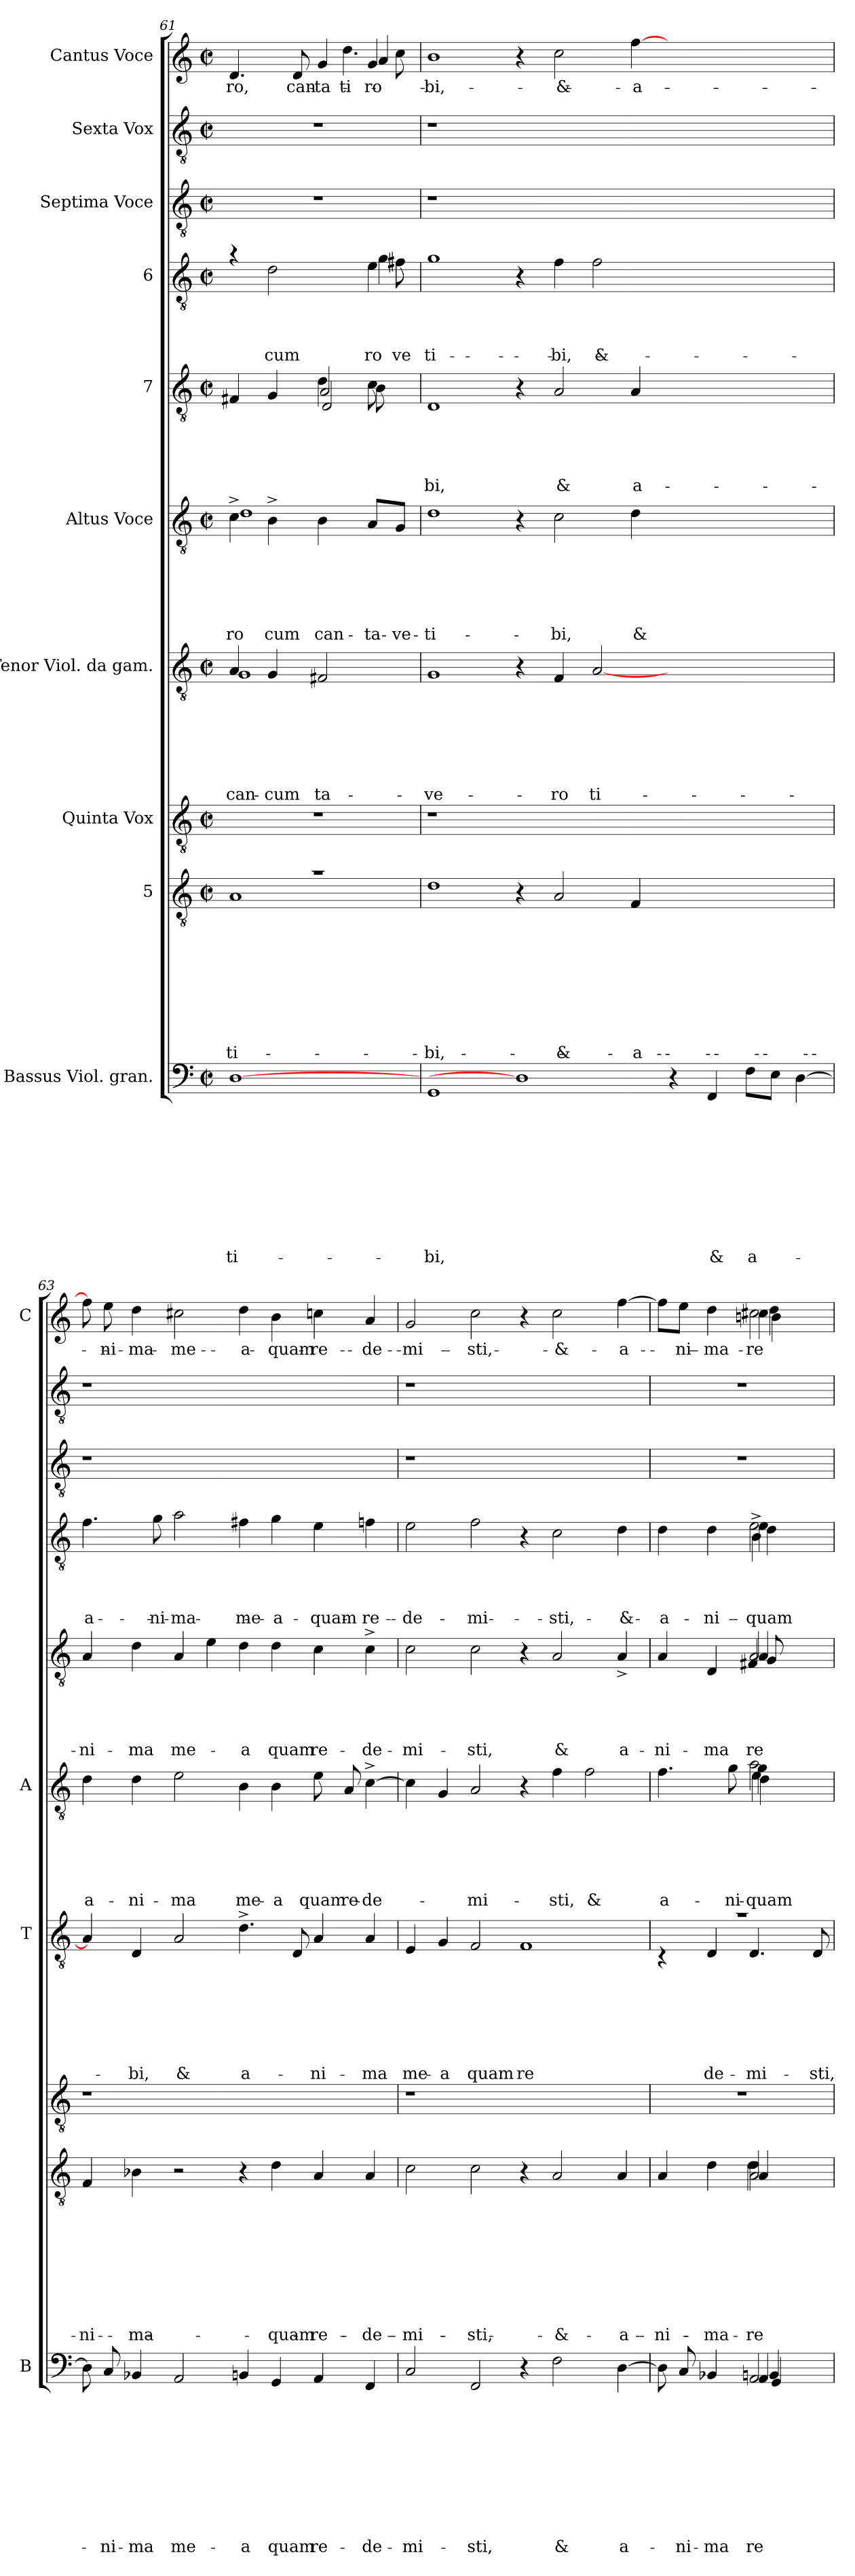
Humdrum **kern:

**kern	**text	**text	**text	**text	**text	**text	**text	**text	**text	**text	**kern	**text	**text	**text	**text	**text	**text	**text	**text	**text	**kern	**kern	**text	**text	**text	**text	**text	**text	**text	**kern	**text	**text	**text	**text	**text	**text	**kern	**text	**text	**text	**text	**text	**kern	**text	**text	**text	**text	**kern	**kern	**kern	**text
*part10	*part10	*part10	*part10	*part10	*part10	*part10	*part10	*part10	*part10	*part10	*part9	*part9	*part9	*part9	*part9	*part9	*part9	*part9	*part9	*part9	*part8	*part7	*part7	*part7	*part7	*part7	*part7	*part7	*part7	*part6	*part6	*part6	*part6	*part6	*part6	*part6	*part5	*part5	*part5	*part5	*part5	*part5	*part4	*part4	*part4	*part4	*part4	*part3	*part2	*part1	*part1
*staff10	*staff10	*staff10	*staff10	*staff10	*staff10	*staff10	*staff10	*staff10	*staff10	*staff10	*staff9	*staff9	*staff9	*staff9	*staff9	*staff9	*staff9	*staff9	*staff9	*staff9	*staff8	*staff7	*staff7	*staff7	*staff7	*staff7	*staff7	*staff7	*staff7	*staff6	*staff6	*staff6	*staff6	*staff6	*staff6	*staff6	*staff5	*staff5	*staff5	*staff5	*staff5	*staff5	*staff4	*staff4	*staff4	*staff4	*staff4	*staff3	*staff2	*staff1	*staff1
*I"Bassus Viol. gran.	*	*	*	*	*	*	*	*	*	*	*I"5	*	*	*	*	*	*	*	*	*	*I"Quinta Vox	*I"Tenor Viol. da gam.	*	*	*	*	*	*	*	*I"Altus Voce	*	*	*	*	*	*	*I"7	*	*	*	*	*	*I"6	*	*	*	*	*I"Septima Voce	*I"Sexta Vox	*I"Cantus Voce	*
*I'B	*	*	*	*	*	*	*	*	*	*	*	*	*	*	*	*	*	*	*	*	*	*I'T	*	*	*	*	*	*	*	*I'A	*	*	*	*	*	*	*	*	*	*	*	*	*	*	*	*	*	*	*	*I'C	*
!!LO:LB:g=z
*clefF4	*	*	*	*	*	*	*	*	*	*	*clefGv2	*	*	*	*	*	*	*	*	*	*clefGv2	*clefGv2	*	*	*	*	*	*	*	*clefGv2	*	*	*	*	*	*	*clefGv2	*	*	*	*	*	*clefGv2	*	*	*	*	*clefGv2	*clefGv2	*clefG2	*
*k[]	*	*	*	*	*	*	*	*	*	*	*k[]	*	*	*	*	*	*	*	*	*	*k[]	*k[]	*	*	*	*	*	*	*	*k[]	*	*	*	*	*	*	*k[]	*	*	*	*	*	*k[]	*	*	*	*	*k[]	*k[]	*k[]	*
*C:	*	*	*	*	*	*	*	*	*	*	*C:	*	*	*	*	*	*	*	*	*	*C:	*C:	*	*	*	*	*	*	*	*C:	*	*	*	*	*	*	*C:	*	*	*	*	*	*C:	*	*	*	*	*C:	*C:	*C:	*
*M2/2	*	*	*	*	*	*	*	*	*	*	*M2/2	*	*	*	*	*	*	*	*	*	*M2/2	*M2/2	*	*	*	*	*	*	*	*M2/2	*	*	*	*	*	*	*M2/2	*	*	*	*	*	*M2/2	*	*	*	*	*M2/2	*M2/2	*M2/2	*
*met(c|)	*	*	*	*	*	*	*	*	*	*	*met(c|)	*	*	*	*	*	*	*	*	*	*met(c|)	*met(c|)	*	*	*	*	*	*	*	*met(c|)	*	*	*	*	*	*	*met(c|)	*	*	*	*	*	*met(c|)	*	*	*	*	*met(c|)	*met(c|)	*met(c|)	*
=61	=61	=61	=61	=61	=61	=61	=61	=61	=61	=61	=61	=61	=61	=61	=61	=61	=61	=61	=61	=61	=61	=61	=61	=61	=61	=61	=61	=61	=61	=61	=61	=61	=61	=61	=61	=61	=61	=61	=61	=61	=61	=61	=61	=61	=61	=61	=61	=61	=61	=61	=61
!	!	!	!	!	!	!	!	!	!	!LO:LY:b:rj	!	!	!	!	!	!	!	!	!	!LO:LY:b	!	!	!	!	!	!	!	!	!LO:LY:b	!	!	!	!	!	!	!	!	!	!	!	!	!	!	!	!	!	!	!	!	!	!
*	*	*	*	*	*	*	*	*	*	*	*^	*	*	*	*	*	*	*	*	*	*	*^	*	*	*	*	*	*	*	*	*	*	*	*	*	*	*	*	*	*	*	*	*	*	*	*	*	*	*	*	*
!	!	!	!	!	!	!	!	!	!	!	!	!	!	!	!	!	!	!	!	!	!	!	!	!	!	!	!	!	!	!	!LO:LY:b	!	!	!	!	!	!	!LO:LY:b	!	!	!	!	!	!	!	!	!	!	!	!	!	!	!LO:LY:b
*	*	*	*	*	*	*	*	*	*	*	*	*	*	*	*	*	*	*	*	*	*	*	*	*	*	*	*	*	*	*	*	*^	*	*	*	*	*	*	*^	*	*	*	*	*	*^	*	*	*	*	*	*	*^	*
*	*	*	*	*	*	*	*	*	*	*	*	*	*	*	*	*	*	*	*	*	*	*	*	*	*	*	*	*	*	*	*	*	*	*	*	*	*	*	*	*	*^	*	*	*	*	*	*	*^	*	*	*	*	*	*	*	*^	*
*	*	*	*	*	*	*	*	*	*	*	*	*	*	*	*	*	*	*	*	*	*	*	*	*	*	*	*	*	*	*	*	*	*	*	*	*	*	*	*	*	*	*^	*	*	*	*	*	*	*	*^	*	*	*	*	*	*	*	*	*^	*
[1D	.	.	.	.	.	.	.	.	.	ti-	1ra	1A	.	.	.	.	.	.	.	.	ti-	1r	4A/	1G	.	.	.	.	.	.	-can-	4c^<\	1d	.	.	.	.	.	-ro	4F#X/	2.ryy	2ryy	2ryy	.	.	.	.	.	4ra	2..ryy	2..ryy	2.ryy	.	.	.	.	1r	1r	4.d/	2.ryy	2ryy	2..ryy	-ro,
!	!	!	!	!	!	!	!	!	!	!	!	!	!	!	!	!	!	!	!	!	!	!	!	!	!	!	!	!	!	!	!LO:LY:b:rj	!	!	!	!	!	!	!	!LO:LY:b	!	!	!	!	!	!	!	!	!	!	!	!	!	!	!	!	!LO:LY:b	!	!	!	!	!	!	!
.	.	.	.	.	.	.	.	.	.	.	.	.	.	.	.	.	.	.	.	.	.	.	4G/	.	.	.	.	.	.	.	cum	4B^<\	.	.	.	.	.	.	cum	4G/	.	.	.	.	.	.	.	.	2d\	.	.	.	.	.	.	cum	.	.	.	.	.	.	.
!	!	!	!	!	!	!	!	!	!	!	!	!	!	!	!	!	!	!	!	!	!	!	!	!	!	!	!	!	!	!	!	!	!	!	!	!	!	!	!	!	!	!	!	!	!	!	!	!	!	!	!	!	!	!	!	!	!	!	!	!	!	!	!LO:LY:b
.	.	.	.	.	.	.	.	.	.	.	.	.	.	.	.	.	.	.	.	.	.	.	.	.	.	.	.	.	.	.	.	.	.	.	.	.	.	.	.	.	.	.	.	.	.	.	.	.	.	.	.	.	.	.	.	.	.	.	8d/	.	.	.	can-
!	!	!	!	!	!	!	!	!	!	!	!	!	!	!	!	!	!	!	!	!	!	!	!	!	!	!	!	!	!	!	!LO:LY:b	!	!	!	!	!	!	!	!LO:LY:b	!	!	!	!	!	!	!	!	!	!	!	!	!	!	!	!	!	!	!	!	!	!	!	!LO:LY:b
.	.	.	.	.	.	.	.	.	.	.	.	.	.	.	.	.	.	.	.	.	.	.	2F#X/	.	.	.	.	.	.	.	ta-	4B\	.	.	.	.	.	.	can-	4d\	.	2A/	2D/	.	.	.	.	.	.	.	.	.	.	.	.	.	.	.	4g/	.	8ryy	.	-ta-
!	!	!	!	!	!	!	!	!	!	!	!	!	!	!	!	!	!	!	!	!	!	!	!	!	!	!	!	!	!	!	!	!	!	!	!	!	!	!	!	!	!	!	!	!	!	!	!	!	!	!	!	!	!	!	!	!	!	!	!	!	!	!	!LO:LY:b
.	.	.	.	.	.	.	.	.	.	.	.	.	.	.	.	.	.	.	.	.	.	.	.	.	.	.	.	.	.	.	.	.	.	.	.	.	.	.	.	.	.	.	.	.	.	.	.	.	.	.	.	.	.	.	.	.	.	.	.	.	4.dd\	.	ti-
!	!	!	!	!	!	!	!	!	!	!	!	!	!	!	!	!	!	!	!	!	!	!	!	!	!	!	!	!	!	!	!	!	!	!	!	!	!	!	!LO:LY:b	!	!	!	!	!	!	!	!	!	!	!	!	!	!	!	!	!LO:LY:b	!	!	!	!	!	!	!
!	!	!	!	!	!	!	!	!	!	!	!	!	!	!	!	!	!	!	!	!	!	!	!	!	!	!	!	!	!	!	!	!	!	!	!	!	!	!	!	!	!	!	!	!	!	!	!	!	!	!	!	!	!	!	!	!LO:LY:b:rj	!	!	!	!	!	!	!LO:LY:b:rj
!	!	!	!	!	!	!	!	!	!	!	!	!	!	!	!	!	!	!	!	!	!	!	!	!	!	!	!	!	!	!	!	!	!	!	!	!	!	!	!	!	!	!	!	!	!	!	!	!	!	!	!	!	!	!	!	!	!	!	!	!	!	!	!LO:LY:b
.	.	.	.	.	.	.	.	.	.	.	.	.	.	.	.	.	.	.	.	.	.	.	.	.	.	.	.	.	.	.	.	8A/L	.	.	.	.	.	.	-ta-	8c\	8B\	.	.	.	.	.	.	.	4e\	.	.	4g\	.	.	.	-ro	.	.	4g/	4a/	.	.	-ro
!	!	!	!	!	!	!	!	!	!	!	!	!	!	!	!	!	!	!	!	!	!	!	!	!	!	!	!	!	!	!	!	!	!	!	!	!	!	!	!LO:LY:b:rj	!	!	!	!	!	!	!	!	!	!	!	!	!	!	!	!	!LO:LY:b	!	!	!	!	!	!	!
!	!	!	!	!	!	!	!	!	!	!	!	!	!	!	!	!	!	!	!	!	!	!	!	!	!	!	!	!	!	!	!	!	!	!	!	!	!	!	!	!	!	!	!	!	!	!	!	!	!	!	!	!	!	!	!	!LO:LY:b	!	!	!	!	!	!	!
.	.	.	.	.	.	.	.	.	.	.	.	.	.	.	.	.	.	.	.	.	.	.	.	.	.	.	.	.	.	.	.	8G/J	.	.	.	.	.	.	-ve-	8ryy	8ryy	.	.	.	.	.	.	.	.	8f#X\	8f#\	.	.	.	.	-ve-	.	.	.	.	.	8cc\	.
*	*	*	*	*	*	*	*	*	*	*	*	*	*	*	*	*	*	*	*	*	*	*	*v	*v	*	*	*	*	*	*	*	*	*	*	*	*	*	*	*	*	*v	*v	*v	*	*	*	*	*	*	*	*v	*v	*	*	*	*	*	*	*	*	*	*	*
*	*	*	*	*	*	*	*	*	*	*	*v	*v	*	*	*	*	*	*	*	*	*	*	*	*	*	*	*	*	*	*	*v	*v	*	*	*	*	*	*	*	*	*	*	*	*	*	*	*	*	*	*	*	*	*	*	*	*	*	*	*
=62	=62	=62	=62	=62	=62	=62	=62	=62	=62	=62	=62	=62	=62	=62	=62	=62	=62	=62	=62	=62	=62	=62	=62	=62	=62	=62	=62	=62	=62	=62	=62	=62	=62	=62	=62	=62	=62	=62	=62	=62	=62	=62	=62	=62	=62	=62	=62	=62	=62	=62	=62	=62	=62	=62	=62	=62	=62
!	!	!	!	!	!	!	!	!	!	!LO:LY:b	!	!	!	!	!	!	!	!	!	!LO:LY:b	!	!	!	!	!	!	!	!	!LO:LY:b	!	!	!	!	!	!	!LO:LY:b	!	!	!	!	!	!	!LO:LY:b	!	!	!	!	!	!	!LO:LY:b	!	!	!	!	!	!	!LO:LY:b
*	*	*	*	*	*	*	*	*	*	*	*	*	*	*	*	*	*	*	*	*	*	*	*	*	*	*	*	*	*	*	*	*	*	*	*	*	*v	*v	*	*	*	*	*	*	*	*	*	*	*	*	*	*	*v	*v	*v	*v	*
*	*	*	*	*	*	*	*	*	*	*	*	*	*	*	*	*	*	*	*	*	*	*	*	*	*	*	*	*	*	*	*	*	*	*	*	*	*	*	*	*	*	*	*v	*v	*v	*	*	*	*	*	*	*	*
1GG	.	.	.	.	.	.	.	.	.	-bi,	1d	.	.	.	.	.	.	.	.	-bi,	1r	1G	.	.	.	.	.	.	-ve-	1d	.	.	.	.	.	ti-	1D	.	.	.	.	-bi,	1g	.	.	.	ti-	1r	1r	1b	-bi,
1D]	.	.	.	.	.	.	.	.	.	.	4r	.	.	.	.	.	.	.	.	.	0ryy	4r	.	.	.	.	.	.	.	4r	.	.	.	.	.	.	4r	.	.	.	.	.	4r	.	.	.	.	0ryy	0ryy	4r	.
!	!	!	!	!	!	!	!	!	!	!	!	!	!	!	!	!	!	!	!	!LO:LY:b	!	!	!	!	!	!	!	!	!LO:LY:b	!	!	!	!	!	!	!LO:LY:b	!	!	!	!	!	!LO:LY:b	!	!	!	!	!LO:LY:b	!	!	!	!LO:LY:b
.	.	.	.	.	.	.	.	.	.	.	2A/	.	.	.	.	.	.	.	.	&	.	4F/	.	.	.	.	.	.	-ro	2c\	.	.	.	.	.	-bi,	2A/	.	.	.	.	&	4f\	.	.	.	-bi,	.	.	2cc\	&
!	!	!	!	!	!	!	!	!	!	!	!	!	!	!	!	!	!	!	!	!	!	!	!	!	!	!	!	!	!LO:LY:b	!	!	!	!	!	!	!	!	!	!	!	!	!	!	!	!	!	!LO:LY:b	!	!	!	!
.	.	.	.	.	.	.	.	.	.	.	.	.	.	.	.	.	.	.	.	.	.	[<2A/	.	.	.	.	.	.	ti-	.	.	.	.	.	.	.	.	.	.	.	.	.	2f\	.	.	.	&	.	.	.	.
!	!	!	!	!	!	!	!	!	!	!	!	!	!	!	!	!	!	!	!	!LO:LY:b	!	!	!	!	!	!	!	!	!	!	!	!	!	!	!	!LO:LY:b	!	!	!	!	!	!LO:LY:b	!	!	!	!	!	!	!	!	!LO:LY:b
.	.	.	.	.	.	.	.	.	.	.	4F/	.	.	.	.	.	.	.	.	a-	.	.	.	.	.	.	.	.	.	4d\	.	.	.	.	.	&	4A/	.	.	.	.	a-	.	.	.	.	.	.	.	[>4ff\	a-
4r	.	.	.	.	.	.	.	.	.	.	1ryy	.	.	.	.	.	.	.	.	.	.	1ryy	.	.	.	.	.	.	.	1ryy	.	.	.	.	.	.	1ryy	.	.	.	.	.	1ryy	.	.	.	.	.	.	1ryy	.
!	!	!	!	!	!	!	!	!	!	!LO:LY:b	!	!	!	!	!	!	!	!	!	!	!	!	!	!	!	!	!	!	!	!	!	!	!	!	!	!	!	!	!	!	!	!	!	!	!	!	!	!	!	!	!
4FF/	.	.	.	.	.	.	.	.	.	&	.	.	.	.	.	.	.	.	.	.	.	.	.	.	.	.	.	.	.	.	.	.	.	.	.	.	.	.	.	.	.	.	.	.	.	.	.	.	.	.	.
!	!	!	!	!	!	!	!	!	!	!LO:LY:b	!	!	!	!	!	!	!	!	!	!	!	!	!	!	!	!	!	!	!	!	!	!	!	!	!	!	!	!	!	!	!	!	!	!	!	!	!	!	!	!	!
8F\L	.	.	.	.	.	.	.	.	.	a-	.	.	.	.	.	.	.	.	.	.	.	.	.	.	.	.	.	.	.	.	.	.	.	.	.	.	.	.	.	.	.	.	.	.	.	.	.	.	.	.	.
8E\J	.	.	.	.	.	.	.	.	.	.	.	.	.	.	.	.	.	.	.	.	.	.	.	.	.	.	.	.	.	.	.	.	.	.	.	.	.	.	.	.	.	.	.	.	.	.	.	.	.	.	.
[>4D\	.	.	.	.	.	.	.	.	.	.	.	.	.	.	.	.	.	.	.	.	.	.	.	.	.	.	.	.	.	.	.	.	.	.	.	.	.	.	.	.	.	.	.	.	.	.	.	.	.	.	.
=63	=63	=63	=63	=63	=63	=63	=63	=63	=63	=63	=63	=63	=63	=63	=63	=63	=63	=63	=63	=63	=63	=63	=63	=63	=63	=63	=63	=63	=63	=63	=63	=63	=63	=63	=63	=63	=63	=63	=63	=63	=63	=63	=63	=63	=63	=63	=63	=63	=63	=63	=63
!	!	!	!	!	!	!	!	!	!	!	!	!	!	!	!	!	!	!	!	!LO:LY:b	!	!	!	!	!	!	!	!	!	!	!	!	!	!	!	!LO:LY:b	!	!	!	!	!	!LO:LY:b	!	!	!	!	!LO:LY:b	!	!	!	!
8D\]	.	.	.	.	.	.	.	.	.	.	4F/	.	.	.	.	.	.	.	.	-ni-	1r	4A/]	.	.	.	.	.	.	.	4d\	.	.	.	.	.	a-	4A/	.	.	.	.	-ni-	4.f\	.	.	.	a-	1r	1r	8ff\]	.
!	!	!	!	!	!	!	!	!	!	!LO:LY:b	!	!	!	!	!	!	!	!	!	!	!	!	!	!	!	!	!	!	!	!	!	!	!	!	!	!	!	!	!	!	!	!	!	!	!	!	!	!	!	!	!LO:LY:b
8C/	.	.	.	.	.	.	.	.	.	-ni-	.	.	.	.	.	.	.	.	.	.	.	.	.	.	.	.	.	.	.	.	.	.	.	.	.	.	.	.	.	.	.	.	.	.	.	.	.	.	.	8ee\	-ni-
!	!	!	!	!	!	!	!	!	!	!LO:LY:b	!	!	!	!	!	!	!	!	!	!LO:LY:b	!	!	!	!	!	!	!	!	!LO:LY:b	!	!	!	!	!	!	!LO:LY:b	!	!	!	!	!	!LO:LY:b	!	!	!	!	!	!	!	!	!LO:LY:b
4BB-X/	.	.	.	.	.	.	.	.	.	-ma	4B-X\	.	.	.	.	.	.	.	.	-ma	.	4D/	.	.	.	.	.	.	-bi,	4d\	.	.	.	.	.	-ni-	4d\	.	.	.	.	-ma	.	.	.	.	.	.	.	4dd\	-ma
!	!	!	!	!	!	!	!	!	!	!	!	!	!	!	!	!	!	!	!	!	!	!	!	!	!	!	!	!	!	!	!	!	!	!	!	!	!	!	!	!	!	!	!	!	!	!	!LO:LY:b	!	!	!	!
.	.	.	.	.	.	.	.	.	.	.	.	.	.	.	.	.	.	.	.	.	.	.	.	.	.	.	.	.	.	.	.	.	.	.	.	.	.	.	.	.	.	.	8g\	.	.	.	-ni-	.	.	.	.
!	!	!	!	!	!	!	!	!	!	!LO:LY:b	!	!	!	!	!	!	!	!	!	!	!	!	!	!	!	!	!	!	!LO:LY:b	!	!	!	!	!	!	!LO:LY:b	!	!	!	!	!	!LO:LY:b	!	!	!	!	!LO:LY:b	!	!	!	!LO:LY:b
2AA/	.	.	.	.	.	.	.	.	.	me-	2r	.	.	.	.	.	.	.	.	.	.	2A/	.	.	.	.	.	.	&	2e\	.	.	.	.	.	-ma	4A/	.	.	.	.	me-	2a\	.	.	.	-ma	.	.	2cc#X\	me-
.	.	.	.	.	.	.	.	.	.	.	.	.	.	.	.	.	.	.	.	.	.	.	.	.	.	.	.	.	.	.	.	.	.	.	.	.	4e\	.	.	.	.	.	.	.	.	.	.	.	.	.	.
!	!	!	!	!	!	!	!	!	!	!LO:LY:b	!	!	!	!	!	!	!	!	!	!	!	!	!	!	!	!	!	!	!LO:LY:b	!	!	!	!	!	!	!LO:LY:b	!	!	!	!	!	!LO:LY:b	!	!	!	!	!LO:LY:b	!	!	!	!LO:LY:b
4BBn/	.	.	.	.	.	.	.	.	.	-a	4r	.	.	.	.	.	.	.	.	.	1ryy	4.d^>\	.	.	.	.	.	.	a-	4B\	.	.	.	.	.	me-	4d\	.	.	.	.	-a	4f#X\	.	.	.	me-	1ryy	1ryy	4dd\	-a
!	!	!	!	!	!	!	!	!	!	!LO:LY:b	!	!	!	!	!	!	!	!	!	!LO:LY:b	!	!	!	!	!	!	!	!	!	!	!	!	!	!	!	!LO:LY:b	!	!	!	!	!	!LO:LY:b	!	!	!	!	!LO:LY:b	!	!	!	!LO:LY:b
4GG/	.	.	.	.	.	.	.	.	.	quam	4d\	.	.	.	.	.	.	.	.	quam	.	.	.	.	.	.	.	.	.	4B\	.	.	.	.	.	-a	4d\	.	.	.	.	quam	4g\	.	.	.	-a	.	.	4b\	quam
.	.	.	.	.	.	.	.	.	.	.	.	.	.	.	.	.	.	.	.	.	.	8D/	.	.	.	.	.	.	.	.	.	.	.	.	.	.	.	.	.	.	.	.	.	.	.	.	.	.	.	.	.
!	!	!	!	!	!	!	!	!	!	!LO:LY:b	!	!	!	!	!	!	!	!	!	!LO:LY:b	!	!	!	!	!	!	!	!	!LO:LY:b	!	!	!	!	!	!	!LO:LY:b	!	!	!	!	!	!LO:LY:b	!	!	!	!	!LO:LY:b	!	!	!	!LO:LY:b
4AA/	.	.	.	.	.	.	.	.	.	re-	4A/	.	.	.	.	.	.	.	.	re-	.	4A/	.	.	.	.	.	.	-ni-	8e\	.	.	.	.	.	quam	4c\	.	.	.	.	re-	4e\	.	.	.	quam	.	.	4ccn\	re-
!	!	!	!	!	!	!	!	!	!	!	!	!	!	!	!	!	!	!	!	!	!	!	!	!	!	!	!	!	!	!	!	!	!	!	!	!LO:LY:b	!	!	!	!	!	!	!	!	!	!	!	!	!	!	!
.	.	.	.	.	.	.	.	.	.	.	.	.	.	.	.	.	.	.	.	.	.	.	.	.	.	.	.	.	.	8A/	.	.	.	.	.	re-	.	.	.	.	.	.	.	.	.	.	.	.	.	.	.
!	!	!	!	!	!	!	!	!	!	!LO:LY:b	!	!	!	!	!	!	!	!	!	!LO:LY:b	!	!	!	!	!	!	!	!	!LO:LY:b	!	!	!	!	!	!	!LO:LY:b:rj	!	!	!	!	!	!LO:LY:b	!	!	!	!	!LO:LY:b	!	!	!	!LO:LY:b
4FF/	.	.	.	.	.	.	.	.	.	-de-	4A/	.	.	.	.	.	.	.	.	-de-	.	4A/	.	.	.	.	.	.	-ma	[>4c^>\	.	.	.	.	.	-de-	4c^>\	.	.	.	.	-de-	4fn\	.	.	.	re-	.	.	4a/	-de-
=64	=64	=64	=64	=64	=64	=64	=64	=64	=64	=64	=64	=64	=64	=64	=64	=64	=64	=64	=64	=64	=64	=64	=64	=64	=64	=64	=64	=64	=64	=64	=64	=64	=64	=64	=64	=64	=64	=64	=64	=64	=64	=64	=64	=64	=64	=64	=64	=64	=64	=64	=64
!	!	!	!	!	!	!	!	!	!	!LO:LY:b	!	!	!	!	!	!	!	!	!	!LO:LY:b	!	!	!	!	!	!	!	!	!LO:LY:b	!	!	!	!	!	!	!	!	!	!	!	!	!LO:LY:b	!	!	!	!	!LO:LY:b	!	!	!	!LO:LY:b
2C/	.	.	.	.	.	.	.	.	.	-mi-	2c\	.	.	.	.	.	.	.	.	-mi-	1r	4E/	.	.	.	.	.	.	me-	4c\]	.	.	.	.	.	.	2c\	.	.	.	.	-mi-	2e\	.	.	.	-de-	1r	1r	2g/	-mi-
!	!	!	!	!	!	!	!	!	!	!	!	!	!	!	!	!	!	!	!	!	!	!	!	!	!	!	!	!	!LO:LY:b	!	!	!	!	!	!	!	!	!	!	!	!	!	!	!	!	!	!	!	!	!	!
.	.	.	.	.	.	.	.	.	.	.	.	.	.	.	.	.	.	.	.	.	.	4G/	.	.	.	.	.	.	-a	4G/	.	.	.	.	.	.	.	.	.	.	.	.	.	.	.	.	.	.	.	.	.
!	!	!	!	!	!	!	!	!	!	!LO:LY:b	!	!	!	!	!	!	!	!	!	!LO:LY:b	!	!	!	!	!	!	!	!	!LO:LY:b:rj	!	!	!	!	!	!	!LO:LY:b	!	!	!	!	!	!LO:LY:b	!	!	!	!	!LO:LY:b	!	!	!	!LO:LY:b
2FF/	.	.	.	.	.	.	.	.	.	-sti,	2c\	.	.	.	.	.	.	.	.	-sti,	.	2F/	.	.	.	.	.	.	quam	2A/	.	.	.	.	.	-mi-	2c\	.	.	.	.	-sti,	2f\	.	.	.	-mi-	.	.	2cc\	-sti,
!	!	!	!	!	!	!	!	!	!	!	!	!	!	!	!	!	!	!	!	!	!	!	!	!	!	!	!	!	!LO:LY:b	!	!	!	!	!	!	!	!	!	!	!	!	!	!	!	!	!	!	!	!	!	!
4r	.	.	.	.	.	.	.	.	.	.	4r	.	.	.	.	.	.	.	.	.	1ryy	1F	.	.	.	.	.	.	re-	4r	.	.	.	.	.	.	4r	.	.	.	.	.	4r	.	.	.	.	1ryy	1ryy	4r	.
!	!	!	!	!	!	!	!	!	!	!LO:LY:b	!	!	!	!	!	!	!	!	!	!LO:LY:b	!	!	!	!	!	!	!	!	!	!	!	!	!	!	!	!LO:LY:b	!	!	!	!	!	!LO:LY:b	!	!	!	!	!LO:LY:b	!	!	!	!LO:LY:b
2F\	.	.	.	.	.	.	.	.	.	&	2A/	.	.	.	.	.	.	.	.	&	.	.	.	.	.	.	.	.	.	4f\	.	.	.	.	.	-sti,	2A/	.	.	.	.	&	2c\	.	.	.	-sti,	.	.	2cc\	&
!	!	!	!	!	!	!	!	!	!	!	!	!	!	!	!	!	!	!	!	!	!	!	!	!	!	!	!	!	!	!	!	!	!	!	!	!LO:LY:b	!	!	!	!	!	!	!	!	!	!	!	!	!	!	!
.	.	.	.	.	.	.	.	.	.	.	.	.	.	.	.	.	.	.	.	.	.	.	.	.	.	.	.	.	.	2f\	.	.	.	.	.	&	.	.	.	.	.	.	.	.	.	.	.	.	.	.	.
!	!	!	!	!	!	!	!	!	!	!LO:LY:b	!	!	!	!	!	!	!	!	!	!LO:LY:b	!	!	!	!	!	!	!	!	!	!	!	!	!	!	!	!	!	!	!	!	!	!LO:LY:b	!	!	!	!	!LO:LY:b	!	!	!	!LO:LY:b
[>4D\	.	.	.	.	.	.	.	.	.	a-	4A/	.	.	.	.	.	.	.	.	a-	.	.	.	.	.	.	.	.	.	.	.	.	.	.	.	.	4A^</	.	.	.	.	a-	4d\	.	.	.	&	.	.	[>4ff\	a-
!!LO:PB:g=z
=65	=65	=65	=65	=65	=65	=65	=65	=65	=65	=65	=65	=65	=65	=65	=65	=65	=65	=65	=65	=65	=65	=65	=65	=65	=65	=65	=65	=65	=65	=65	=65	=65	=65	=65	=65	=65	=65	=65	=65	=65	=65	=65	=65	=65	=65	=65	=65	=65	=65	=65	=65
*^	*	*	*	*	*	*	*	*	*	*	*	*	*	*	*	*	*	*	*	*	*	*	*	*	*	*	*	*	*	*	*	*	*	*	*	*	*	*	*	*	*	*	*	*	*	*	*	*	*	*	*
*	*^	*	*	*	*	*	*	*	*	*	*	*	*	*	*	*	*	*	*	*	*	*	*	*	*	*	*	*	*	*	*	*	*	*	*	*	*	*	*	*	*	*	*	*	*	*	*	*	*	*	*	*
*	*	*^	*	*	*	*	*	*	*	*	*	*	*	*	*	*	*	*	*	*	*	*	*	*	*	*	*	*	*	*	*	*	*	*	*	*	*	*	*	*	*	*	*	*	*	*	*	*	*	*	*	*	*
!	!	!	!	!	!	!	!	!	!	!	!	!	!	!	!	!	!	!	!	!	!	!	!LO:LY:b	!	!	!	!	!	!	!	!	!	!	!	!	!	!	!	!LO:LY:b	!	!	!	!	!	!LO:LY:b	!	!	!	!	!LO:LY:b	!	!	!	!
*	*	*	*	*	*	*	*	*	*	*	*	*	*	*^	*	*	*	*	*	*	*	*	*	*	*^	*	*	*	*	*	*	*	*^	*	*	*	*	*	*	*^	*	*	*	*	*	*^	*	*	*	*	*	*	*^	*
*	*	*	*	*	*	*	*	*	*	*	*	*	*	*	*^	*	*	*	*	*	*	*	*	*	*	*	*	*	*	*	*	*	*	*	*	*^	*	*	*	*	*	*	*	*^	*	*	*	*	*	*	*^	*	*	*	*	*	*	*	*^	*
*	*	*	*	*	*	*	*	*	*	*	*	*	*	*	*	*^	*	*	*	*	*	*	*	*	*	*	*	*	*	*	*	*	*	*	*	*	*	*^	*	*	*	*	*	*	*	*	*^	*	*	*	*	*	*	*	*^	*	*	*	*	*	*	*	*	*^	*
8D\]	2ryy	2ryy	2ryy	.	.	.	.	.	.	.	.	.	.	4A/	2ryy	2ryy	2ryy	.	.	.	.	.	.	.	.	-ni-	1r	1ra	4rC	.	.	.	.	.	.	.	4.f\	2ryy	2ryy	2ryy	.	.	.	.	.	a-	4A/	2ryy	2ryy	2ryy	.	.	.	.	-ni-	4d\	2ryy	2ryy	2ryy	.	.	.	a-	1r	1r	8ff\L]	2ryy	2ryy	2ryy	.
!	!	!	!	!	!	!	!	!	!	!	!	!	!LO:LY:b	!	!	!	!	!	!	!	!	!	!	!	!	!	!	!	!	!	!	!	!	!	!	!	!	!	!	!	!	!	!	!	!	!	!	!	!	!	!	!	!	!	!	!	!	!	!	!	!	!	!	!	!	!	!	!	!	!LO:LY:b
8C/	.	.	.	.	.	.	.	.	.	.	.	.	-ni-	.	.	.	.	.	.	.	.	.	.	.	.	.	.	.	.	.	.	.	.	.	.	.	.	.	.	.	.	.	.	.	.	.	.	.	.	.	.	.	.	.	.	.	.	.	.	.	.	.	.	.	.	8ee\J	.	.	.	-ni-
!	!	!	!	!	!	!	!	!	!	!	!	!	!LO:LY:b	!	!	!	!	!	!	!	!	!	!	!	!	!LO:LY:b	!	!	!	!	!	!	!	!	!	!LO:LY:b	!	!	!	!	!	!	!	!	!	!	!	!	!	!	!	!	!	!	!LO:LY:b	!	!	!	!	!	!	!	!LO:LY:b	!	!	!	!	!	!	!LO:LY:b
4BB-X/	.	.	.	.	.	.	.	.	.	.	.	.	-ma	4d\	.	.	.	.	.	.	.	.	.	.	.	-ma	.	.	4D/	.	.	.	.	.	.	-de-	.	.	.	.	.	.	.	.	.	.	4D/	.	.	.	.	.	.	.	-ma	4d\	.	.	.	.	.	.	-ni-	.	.	4dd\	.	.	.	-ma
!	!	!	!	!	!	!	!	!	!	!	!	!	!	!	!	!	!	!	!	!	!	!	!	!	!	!	!	!	!	!	!	!	!	!	!	!	!	!	!	!	!	!	!	!	!	!LO:LY:b	!	!	!	!	!	!	!	!	!	!	!	!	!	!	!	!	!	!	!	!	!	!	!	!
.	.	.	.	.	.	.	.	.	.	.	.	.	.	.	.	.	.	.	.	.	.	.	.	.	.	.	.	.	.	.	.	.	.	.	.	.	8g\	.	.	.	.	.	.	.	.	-ni-	.	.	.	.	.	.	.	.	.	.	.	.	.	.	.	.	.	.	.	.	.	.	.	.
!	!	!	!	!	!	!	!	!	!	!	!	!	!LO:LY:b	!	!	!	!	!	!	!	!	!	!	!	!	!	!	!	!	!	!	!	!	!	!	!	!	!	!	!	!	!	!	!	!	!	!	!	!	!	!	!	!	!	!	!	!	!	!	!	!	!	!	!	!	!	!	!	!	!
!	!	!	!	!	!	!	!	!	!	!	!	!	!LO:LY:b	!	!	!	!	!	!	!	!	!	!	!	!	!	!	!	!	!	!	!	!	!	!	!	!	!	!	!	!	!	!	!	!	!	!	!	!	!	!	!	!	!	!	!	!	!	!	!	!	!	!	!	!	!	!	!	!	!
!	!	!	!	!	!	!	!	!	!	!	!	!	!LO:LY:b	!	!	!	!	!	!	!	!	!	!	!	!	!	!	!	!	!	!	!	!	!	!	!	!	!	!	!	!	!	!	!	!	!	!	!	!	!	!	!	!	!	!	!	!	!	!	!	!	!	!	!	!	!	!	!	!	!
!	!	!	!	!	!	!	!	!	!	!	!	!	!LO:LY:b	!	!	!	!	!	!	!	!	!	!	!	!	!LO:LY:b	!	!	!	!	!	!	!	!	!	!	!	!	!	!	!	!	!	!	!	!	!	!	!	!	!	!	!	!	!	!	!	!	!	!	!	!	!	!	!	!	!	!	!	!
!	!	!	!	!	!	!	!	!	!	!	!	!	!	!	!	!	!	!	!	!	!	!	!	!	!	!LO:LY:b	!	!	!	!	!	!	!	!	!	!	!	!	!	!	!	!	!	!	!	!	!	!	!	!	!	!	!	!	!	!	!	!	!	!	!	!	!	!	!	!	!	!	!	!
!	!	!	!	!	!	!	!	!	!	!	!	!	!	!	!	!	!	!	!	!	!	!	!	!	!	!LO:LY:b	!	!	!	!	!	!	!	!	!	!	!	!	!	!	!	!	!	!	!	!	!	!	!	!	!	!	!	!	!	!	!	!	!	!	!	!	!	!	!	!	!	!	!	!
!	!	!	!	!	!	!	!	!	!	!	!	!	!	!	!	!	!	!	!	!	!	!	!	!	!	!LO:LY:b	!	!	!	!	!	!	!	!	!	!LO:LY:b	!	!	!	!	!	!	!	!	!	!LO:LY:b	!	!	!	!	!	!	!	!	!	!	!	!	!	!	!	!	!	!	!	!	!	!	!	!
!	!	!	!	!	!	!	!	!	!	!	!	!	!	!	!	!	!	!	!	!	!	!	!	!	!	!	!	!	!	!	!	!	!	!	!	!	!	!	!	!	!	!	!	!	!	!LO:LY:b	!	!	!	!	!	!	!	!	!	!	!	!	!	!	!	!	!	!	!	!	!	!	!	!
!	!	!	!	!	!	!	!	!	!	!	!	!	!	!	!	!	!	!	!	!	!	!	!	!	!	!	!	!	!	!	!	!	!	!	!	!	!	!	!	!	!	!	!	!	!	!LO:LY:b	!	!	!	!	!	!	!	!	!	!	!	!	!	!	!	!	!	!	!	!	!	!	!	!
!	!	!	!	!	!	!	!	!	!	!	!	!	!	!	!	!	!	!	!	!	!	!	!	!	!	!	!	!	!	!	!	!	!	!	!	!	!	!	!	!	!	!	!	!	!	!LO:LY:b	!	!	!	!	!	!	!	!	!LO:LY:b	!	!	!	!	!	!	!	!	!	!	!	!	!	!	!
!	!	!	!	!	!	!	!	!	!	!	!	!	!	!	!	!	!	!	!	!	!	!	!	!	!	!	!	!	!	!	!	!	!	!	!	!	!	!	!	!	!	!	!	!	!	!	!	!	!	!	!	!	!	!	!LO:LY:b	!	!	!	!	!	!	!	!	!	!	!	!	!	!	!
!	!	!	!	!	!	!	!	!	!	!	!	!	!	!	!	!	!	!	!	!	!	!	!	!	!	!	!	!	!	!	!	!	!	!	!	!	!	!	!	!	!	!	!	!	!	!	!	!	!	!	!	!	!	!	!LO:LY:b	!	!	!	!	!	!	!	!	!	!	!	!	!	!	!
!	!	!	!	!	!	!	!	!	!	!	!	!	!	!	!	!	!	!	!	!	!	!	!	!	!	!	!	!	!	!	!	!	!	!	!	!	!	!	!	!	!	!	!	!	!	!	!	!	!	!	!	!	!	!	!LO:LY:b	!	!	!	!	!	!	!	!LO:LY:b	!	!	!	!	!	!	!
!	!	!	!	!	!	!	!	!	!	!	!	!	!	!	!	!	!	!	!	!	!	!	!	!	!	!	!	!	!	!	!	!	!	!	!	!	!	!	!	!	!	!	!	!	!	!	!	!	!	!	!	!	!	!	!	!	!	!	!	!	!	!	!LO:LY:b	!	!	!	!	!	!	!
!	!	!	!	!	!	!	!	!	!	!	!	!	!	!	!	!	!	!	!	!	!	!	!	!	!	!	!	!	!	!	!	!	!	!	!	!	!	!	!	!	!	!	!	!	!	!	!	!	!	!	!	!	!	!	!	!	!	!	!	!	!	!	!LO:LY:b	!	!	!	!	!	!	!
!	!	!	!	!	!	!	!	!	!	!	!	!	!	!	!	!	!	!	!	!	!	!	!	!	!	!	!	!	!	!	!	!	!	!	!	!	!	!	!	!	!	!	!	!	!	!	!	!	!	!	!	!	!	!	!	!	!	!	!	!	!	!	!LO:LY:b	!	!	!	!	!	!	!LO:LY:b
!	!	!	!	!	!	!	!	!	!	!	!	!	!	!	!	!	!	!	!	!	!	!	!	!	!	!	!	!	!	!	!	!	!	!	!	!	!	!	!	!	!	!	!	!	!	!	!	!	!	!	!	!	!	!	!	!	!	!	!	!	!	!	!	!	!	!	!	!	!	!LO:LY:b
!	!	!	!	!	!	!	!	!	!	!	!	!	!	!	!	!	!	!	!	!	!	!	!	!	!	!	!	!	!	!	!	!	!	!	!	!	!	!	!	!	!	!	!	!	!	!	!	!	!	!	!	!	!	!	!	!	!	!	!	!	!	!	!	!	!	!	!	!	!	!LO:LY:b
!	!	!	!	!	!	!	!	!	!	!	!	!	!	!	!	!	!	!	!	!	!	!	!	!	!	!	!	!	!	!	!	!	!	!	!	!	!	!	!	!	!	!	!	!	!	!	!	!	!	!	!	!	!	!	!	!	!	!	!	!	!	!	!	!	!	!	!	!	!	!LO:LY:b
2AA/	4AA/	4BBn/	4GG/	.	.	.	.	.	.	.	.	.	re-	2A/	4A/	4d\	4d\	.	.	.	.	.	.	.	.	re-	.	.	4.D/	.	.	.	.	.	.	-mi-	2a\	4e\	4d\	4g\	.	.	.	.	.	quam	2A/	4A/	4F#X/	8G/	.	.	.	.	re-	2e\	4e\	4B^>\	4d\	.	.	.	quam	.	.	2cc#X\	4cc#\	4dd\	4bn\	re-
.	.	.	.	.	.	.	.	.	.	.	.	.	.	.	.	.	.	.	.	.	.	.	.	.	.	.	.	.	.	.	.	.	.	.	.	.	.	.	.	.	.	.	.	.	.	.	.	.	.	4.ryy	.	.	.	.	.	.	.	.	.	.	.	.	.	.	.	.	.	.	.	.
.	4ryy	4ryy	4ryy	.	.	.	.	.	.	.	.	.	.	.	4ryy	4ryy	4ryy	.	.	.	.	.	.	.	.	.	.	.	.	.	.	.	.	.	.	.	.	4ryy	4ryy	4ryy	.	.	.	.	.	.	.	4ryy	4ryy	.	.	.	.	.	.	.	4ryy	4ryy	4ryy	.	.	.	.	.	.	.	4ryy	4ryy	4ryy	.
!	!	!	!	!	!	!	!	!	!	!	!	!	!	!	!	!	!	!	!	!	!	!	!	!	!	!	!	!	!	!	!	!	!	!	!	!LO:LY:b	!	!	!	!	!	!	!	!	!	!	!	!	!	!	!	!	!	!	!	!	!	!	!	!	!	!	!	!	!	!	!	!	!	!
.	.	.	.	.	.	.	.	.	.	.	.	.	.	.	.	.	.	.	.	.	.	.	.	.	.	.	.	.	8D/	.	.	.	.	.	.	-sti,	.	.	.	.	.	.	.	.	.	.	.	.	.	.	.	.	.	.	.	.	.	.	.	.	.	.	.	.	.	.	.	.	.	.
*v	*v	*v	*v	*	*	*	*	*	*	*	*	*	*	*	*	*	*	*	*	*	*	*	*	*	*	*	*	*v	*v	*	*	*	*	*	*	*	*v	*v	*v	*v	*	*	*	*	*	*	*v	*v	*v	*v	*	*	*	*	*	*v	*v	*v	*v	*	*	*	*	*	*	*v	*v	*v	*v	*
*	*	*	*	*	*	*	*	*	*	*	*v	*v	*v	*v	*	*	*	*	*	*	*	*	*	*	*	*	*	*	*	*	*	*	*	*	*	*	*	*	*	*	*	*	*	*	*	*	*	*	*	*	*	*	*	*
=	=	=	=	=	=	=	=	=	=	=	=	=	=	=	=	=	=	=	=	=	=	=	=	=	=	=	=	=	=	=	=	=	=	=	=	=	=	=	=	=	=	=	=	=	=	=	=	=	=	=	=
*-	*-	*-	*-	*-	*-	*-	*-	*-	*-	*-	*-	*-	*-	*-	*-	*-	*-	*-	*-	*-	*-	*-	*-	*-	*-	*-	*-	*-	*-	*-	*-	*-	*-	*-	*-	*-	*-	*-	*-	*-	*-	*-	*-	*-	*-	*-	*-	*-	*-	*-	*-
